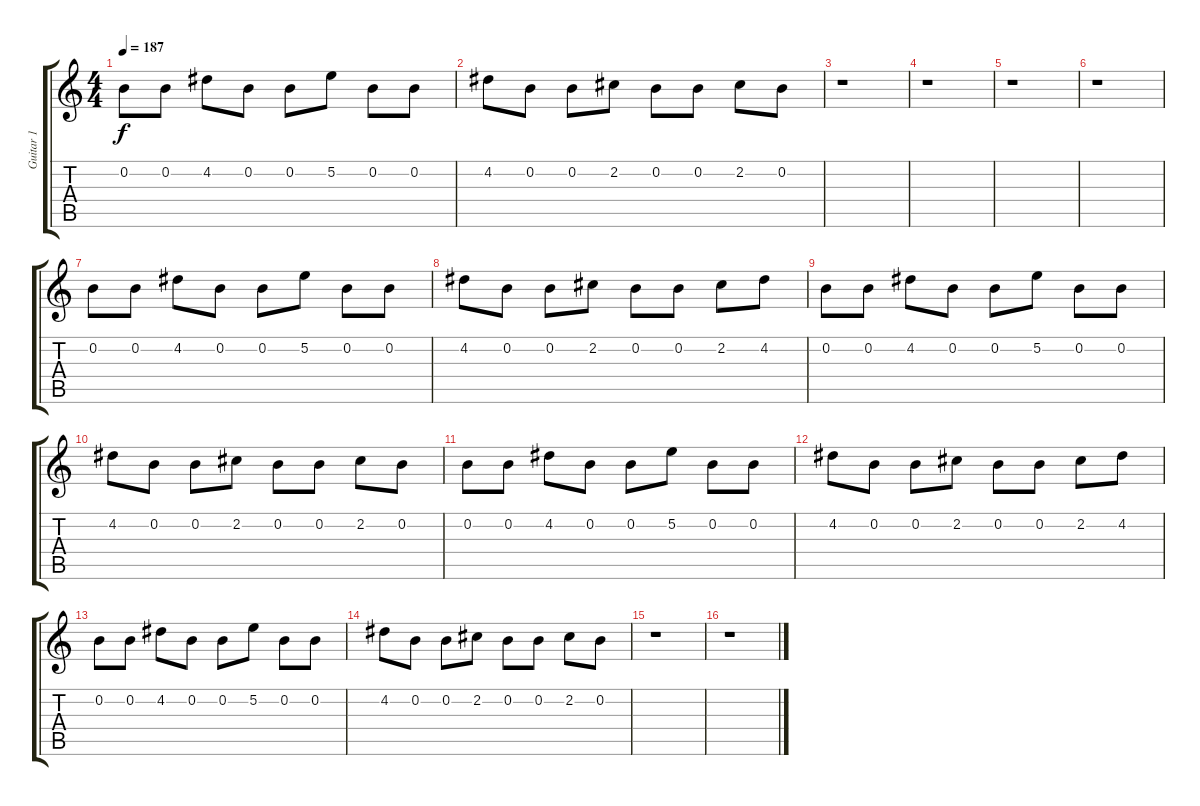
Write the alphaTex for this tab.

\track ("Guitar 1" "Guitar 1") {instrument electricguitarclean}
\staff {score tabs}
\tuning (E4 B3 G3 D3 A2 E2) {hide}
\ts (4 4)
\tempo 187
\clef g2
\ks c
0.2.8{dy f} 0.2.8 4.2.8 0.2.8 0.2.8 5.2.8 0.2.8 0.2.8 |
4.2.8 0.2.8 0.2.8 2.2.8 0.2.8 0.2.8 2.2.8 0.2.8 |
r.1 |
r.1 |
r.1 |
r.1 |
0.2.8 0.2.8 4.2.8 0.2.8 0.2.8 5.2.8 0.2.8 0.2.8 |
4.2.8 0.2.8 0.2.8 2.2.8 0.2.8 0.2.8 2.2.8 4.2.8 |
0.2.8 0.2.8 4.2.8 0.2.8 0.2.8 5.2.8 0.2.8 0.2.8 |
4.2.8 0.2.8 0.2.8 2.2.8 0.2.8 0.2.8 2.2.8 0.2.8 |
0.2.8 0.2.8 4.2.8 0.2.8 0.2.8 5.2.8 0.2.8 0.2.8 |
4.2.8 0.2.8 0.2.8 2.2.8 0.2.8 0.2.8 2.2.8 4.2.8 |
0.2.8 0.2.8 4.2.8 0.2.8 0.2.8 5.2.8 0.2.8 0.2.8 |
4.2.8 0.2.8 0.2.8 2.2.8 0.2.8 0.2.8 2.2.8 0.2.8 |
r.1 |
r.1
